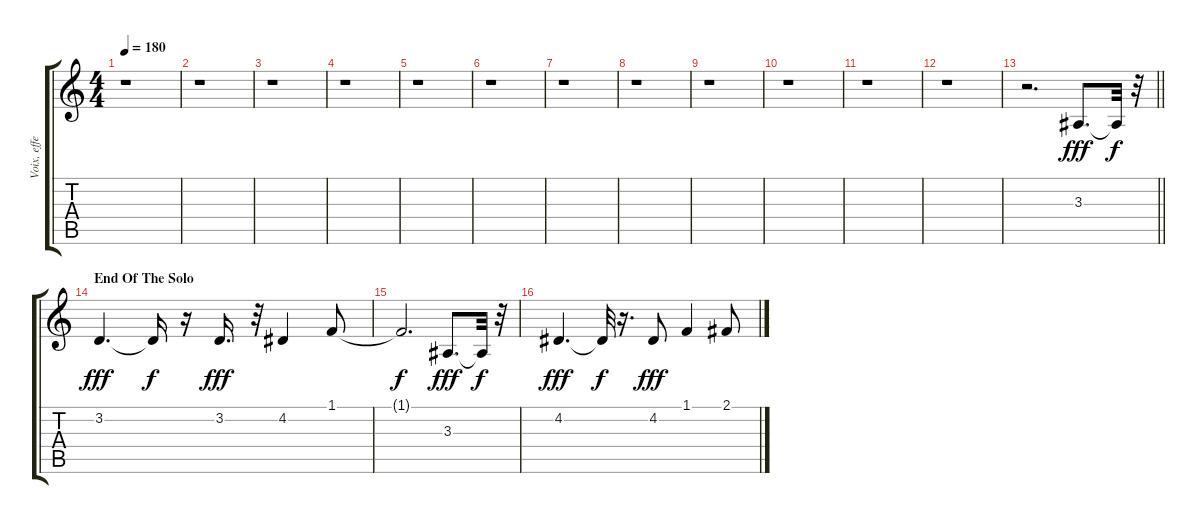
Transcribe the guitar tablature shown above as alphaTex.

\track ("Voix, effets" "Voix, effe") {instrument seashore}
\staff {score tabs}
\tuning (E4 B3 G3 D3 A2 E2) {hide}
\ts (4 4)
\tempo 180
\clef g2
\ks c
r.1{dy f} |
r.1 |
r.1 |
r.1 |
r.1 |
r.1 |
r.1 |
r.1 |
r.1 |
r.1 |
r.1 |
r.1 |
\barLineRight lightlight
r.2{d} 3.3.8{d dy fff instrument oboe} 3.3{t}.32{dy f} r.32 |
\section ("" "End Of The Solo")
3.2.4{d dy fff} 3.2{t}.16{dy f} r.16 3.2.16{d dy fff} r.32 4.2.4 1.1.8 |
1.1{t}.2{d dy f} 3.3.8{d dy fff} 3.3{t}.32{dy f} r.32 |
4.2.4{d dy fff} 4.2{t}.32{dy f} r.16{d} 4.2.8{dy fff} 1.1.4 2.1.8
